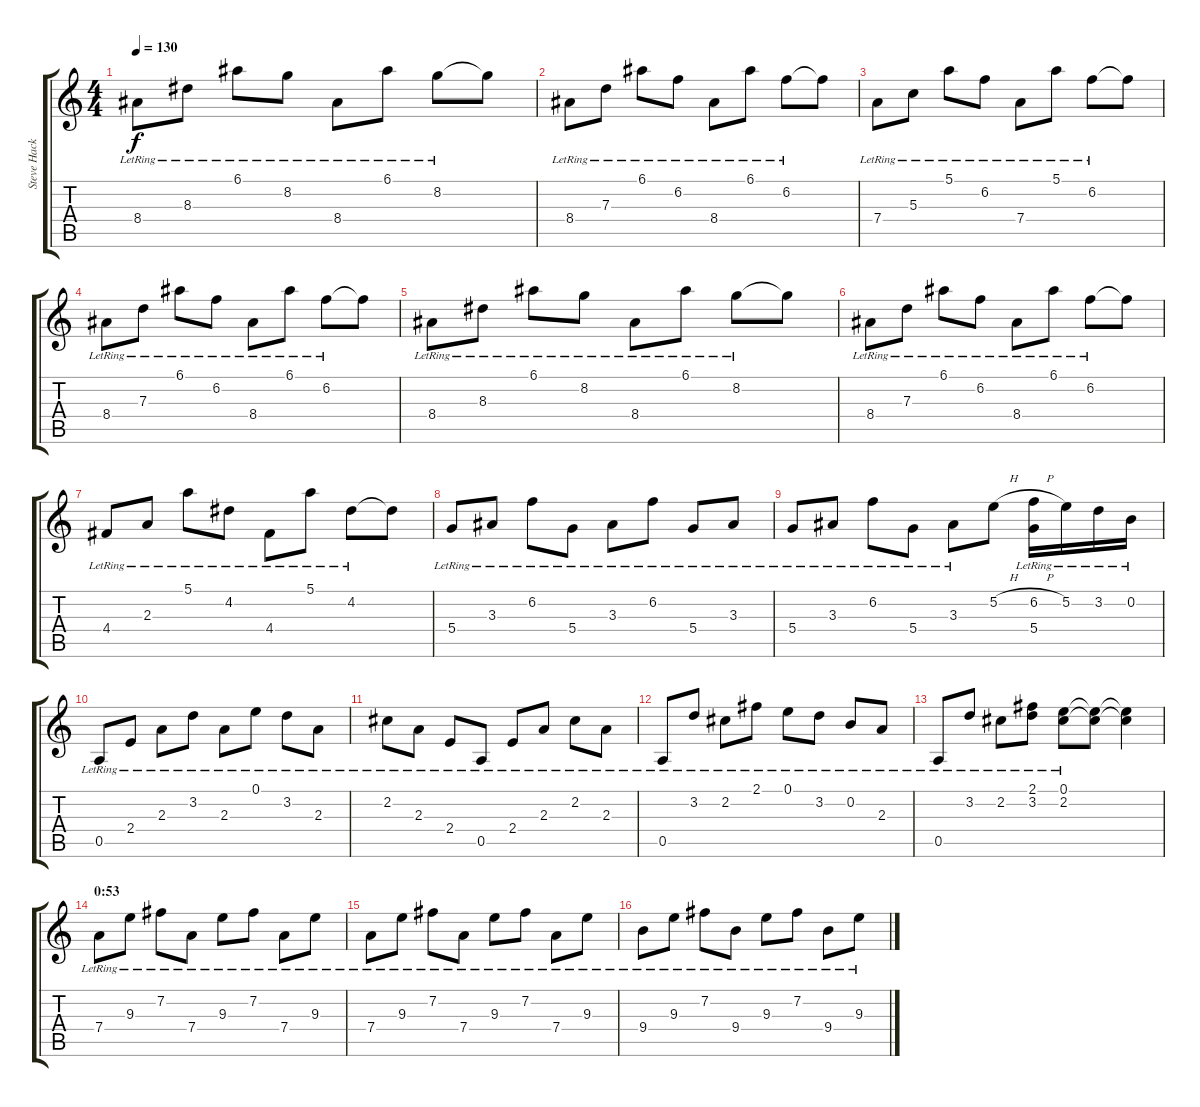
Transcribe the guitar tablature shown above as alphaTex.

\track ("Steve Hackett (12-string guitar 2)" "Steve Hack") {instrument acousticguitarsteel}
\staff {score tabs}
\tuning (E4 B3 G3 D3 A2 E2) {hide}
\ts (4 4)
\tempo 130
\clef g2
\ks c
8.4{lr}.8{dy f} 8.3{lr}.8 6.1{lr}.8 8.2{lr}.8 8.4{lr}.8 6.1{lr}.8 8.2{lr}.8 8.2{t}.8 |
8.4{lr}.8 7.3{lr}.8 6.1{lr}.8 6.2{lr}.8 8.4{lr}.8 6.1{lr}.8 6.2{lr}.8 6.2{t}.8 |
7.4{lr}.8 5.3{lr}.8 5.1{lr}.8 6.2{lr}.8 7.4{lr}.8 5.1{lr}.8 6.2{lr}.8 6.2{t}.8 |
8.4{lr}.8 7.3{lr}.8 6.1{lr}.8 6.2{lr}.8 8.4{lr}.8 6.1{lr}.8 6.2{lr}.8 6.2{t}.8 |
8.4{lr}.8 8.3{lr}.8 6.1{lr}.8 8.2{lr}.8 8.4{lr}.8 6.1{lr}.8 8.2{lr}.8 8.2{t}.8 |
8.4{lr}.8 7.3{lr}.8 6.1{lr}.8 6.2{lr}.8 8.4{lr}.8 6.1{lr}.8 6.2{lr}.8 6.2{t}.8 |
4.4{lr}.8 2.3{lr}.8 5.1{lr}.8 4.2{lr}.8 4.4{lr}.8 5.1{lr}.8 4.2{lr}.8 4.2{t}.8 |
5.4{lr}.8 3.3{lr}.8 6.2{lr}.8 5.4{lr}.8 3.3{lr}.8 6.2{lr}.8 5.4{lr}.8 3.3{lr}.8 |
5.4{lr}.8 3.3{lr}.8 6.2{lr}.8 5.4{lr}.8 3.3{lr}.8 5.2{h}.8 (6.2{h} 5.4{lr}).16 5.2{lr}.16 3.2{lr}.16 0.2{lr}.16 |
0.5{lr}.8 2.4{lr}.8 2.3{lr}.8 3.2{lr}.8 2.3{lr}.8 0.1{lr}.8 3.2{lr}.8 2.3{lr}.8 |
2.2{lr}.8 2.3{lr}.8 2.4{lr}.8 0.5{lr}.8 2.4{lr}.8 2.3{lr}.8 2.2{lr}.8 2.3{lr}.8 |
0.5{lr}.8 3.2{lr}.8 2.2{lr}.8 2.1{lr}.8 0.1{lr}.8 3.2{lr}.8 0.2{lr}.8 2.3{lr}.8 |
0.5{lr}.8 3.2{lr}.8 2.2{lr}.8 (2.1{lr} 3.2{lr}).8 (0.1{lr} 2.2{lr}).8 (0.1{t} 2.2{t}).8 (0.1{t} 2.2{t}).4 |
\section ("" "0:53")
7.4{lr}.8 9.3{lr}.8 7.2{lr}.8 7.4{lr}.8 9.3{lr}.8 7.2{lr}.8 7.4{lr}.8 9.3{lr}.8 |
7.4{lr}.8 9.3{lr}.8 7.2{lr}.8 7.4{lr}.8 9.3{lr}.8 7.2{lr}.8 7.4{lr}.8 9.3{lr}.8 |
9.4{lr}.8 9.3{lr}.8 7.2{lr}.8 9.4{lr}.8 9.3{lr}.8 7.2{lr}.8 9.4{lr}.8 9.3{lr}.8
